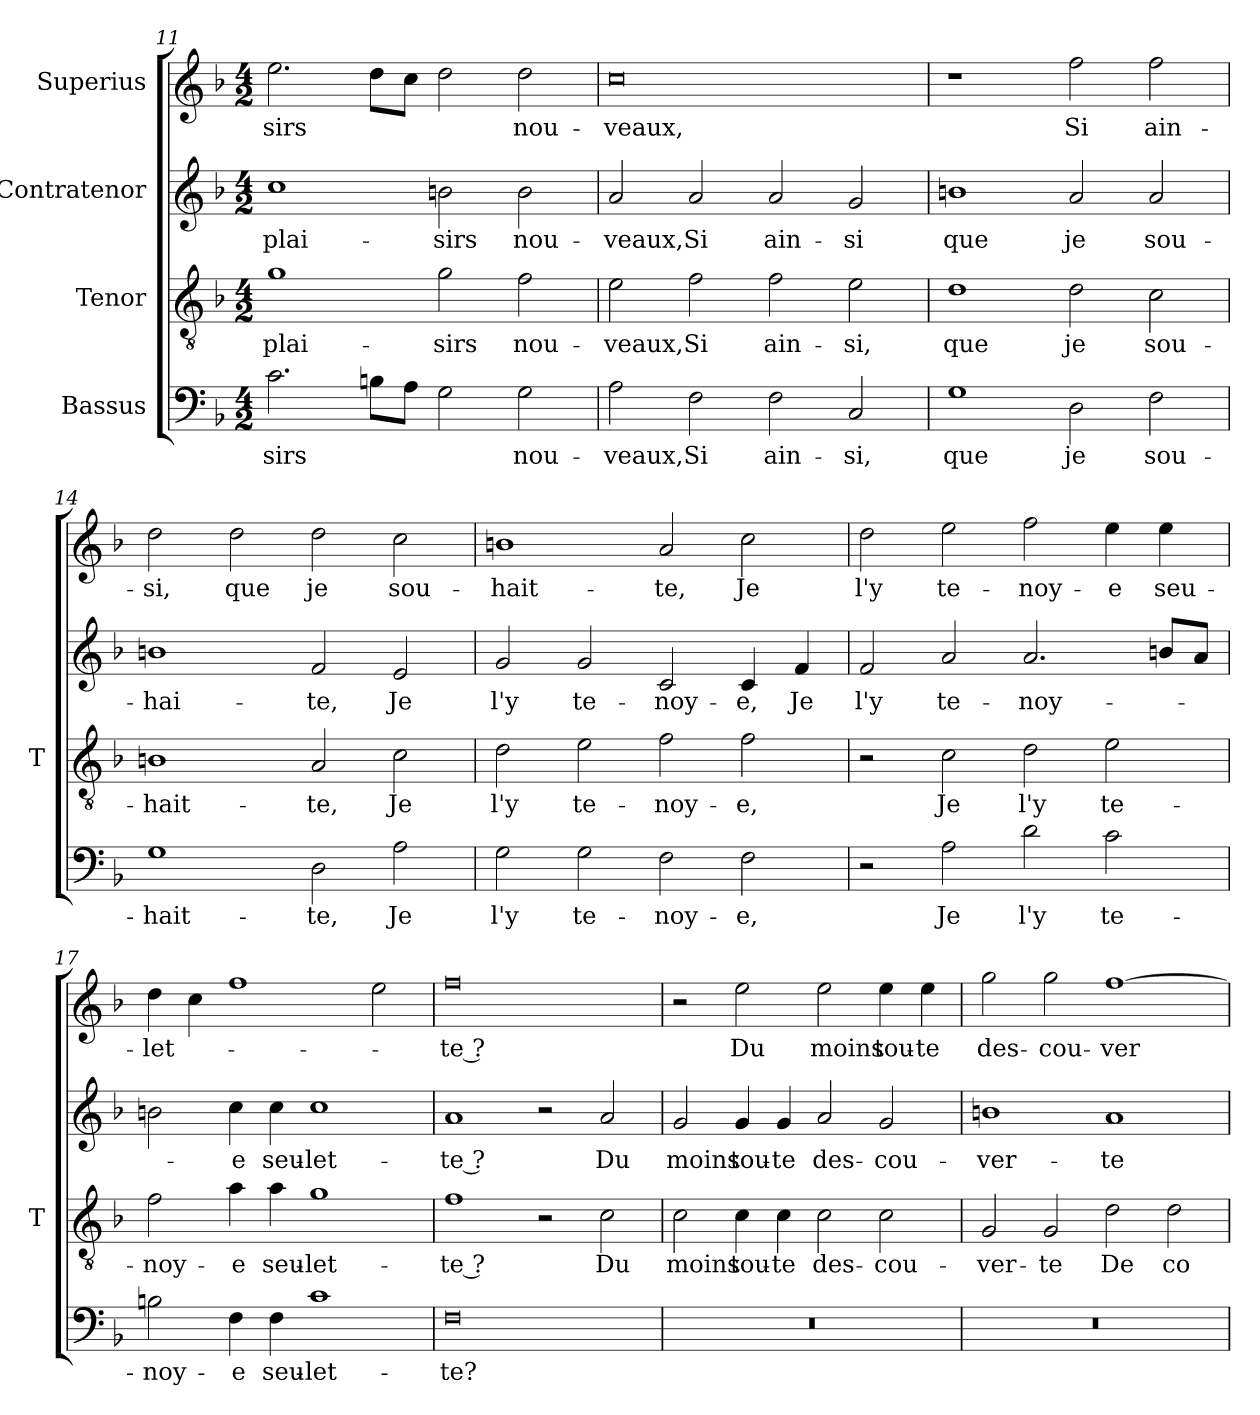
**kern	**text	**kern	**text	**kern	**text	**kern	**text
*part4	*part4	*part3	*part3	*part2	*part2	*part1	*part1
*staff4	*staff4	*staff3	*staff3	*staff2	*staff2	*staff1	*staff1
*I"Bassus	*	*I"Tenor	*	*I"Contratenor	*	*I"Superius	*
*	*	*I'T	*	*	*	*	*
*clefF4	*	*clefGv2	*	*clefG2	*	*clefG2	*
*k[b-]	*	*k[b-]	*	*k[b-]	*	*k[b-]	*
*M4/2	*	*M4/2	*	*M4/2	*	*M4/2	*
=11	=11	=11	=11	=11	=11	=11	=11
2.c	-sirs	1g	plai-	1cc	plai-	2.ee	-sirs
8BnL	.	.	.	.	.	8ddL	.
8AJ	.	.	.	.	.	8ccJ	.
2G	.	2gi	-sirs	2bn	-sirs	2dd	.
2G	nou-	2f	nou-	2b	nou-	2dd	nou-
=12	=12	=12	=12	=12	=12	=12	=12
2A	-veaux,	2e	-veaux,	2a	-veaux,	0cc	-veaux,
2F	-Si	2f	-Si	2a	-Si	.	.
2F	ain-	2f	ain-	2a	ain-	.	.
2C	-si,	2e	-si,	2g	-si	.	.
=13	=13	=13	=13	=13	=13	=13	=13
1G	-que	1d	-que	1bn	-que	1r	.
2D	-je	2d	-je	2a	-je	2ff	-Si
2F	sou-	2c	sou-	2a	sou-	2ff	ain-
=14	=14	=14	=14	=14	=14	=14	=14
1G	hait-	1Bn	hait-	1bn	hai-	2dd	-si,
.	.	.	.	.	.	2dd	-que
2D	-te,	2A	-te,	2f	-te,	2dd	-je
2A	-Je	2c	-Je	2e	-Je	2cc	sou-
=15	=15	=15	=15	=15	=15	=15	=15
2G	-l'y	2d	-l'y	2g	-l'y	1bn	hait-
2G	te-	2e	te-	2g	te-	.	.
2F	noy-	2f	noy-	2c	noy-	2a	-te,
2F	-e,	2f	-e,	4c	-e,	2cc	-Je
.	.	.	.	4f	-Je	.	.
=16	=16	=16	=16	=16	=16	=16	=16
2r	.	2r	.	2f	-l'y	2dd	-l'y
2A	-Je	2c	-Je	2a	te-	2ee	te-
2d	-l'y	2d	-l'y	2.a	noy-	2ff	noy-
2c	te-	2e	te-	.	.	4ee	-e
.	.	.	.	8bnL	.	4ee	seu-
.	.	.	.	8aJ	.	.	.
=17	=17	=17	=17	=17	=17	=17	=17
2Bn	noy-	2f	noy-	2bn	.	4dd	let-
.	.	.	.	.	.	4cc	.
4F	-e	4a	-e	4cc	-e	1ff	.
4F	seu-	4a	seu-	4cc	seu-	.	.
1c	let-	1g	let-	1cc	let-	.	.
.	.	.	.	.	.	2ee	.
=18	=18	=18	=18	=18	=18	=18	=18
0F	-te?	1f	-te ?	1a	-te ?	0ff	-te ?
.	.	2r	.	2r	.	.	.
.	.	2c	-Du	2a	-Du	.	.
=19	=19	=19	=19	=19	=19	=19	=19
0r	.	2c	-moins	2g	-moins	2r	.
.	.	4c	tou-	4g	tou-	2ee	-Du
.	.	4c	-te	4g	-te	.	.
.	.	2c	des-	2a	des-	2ee	-moins
.	.	2c	cou-	2g	cou-	4ee	tou-
.	.	.	.	.	.	4ee	-te
=20	=20	=20	=20	=20	=20	=20	=20
0r	.	2G	ver-	1bn	ver-	2gg	des-
.	.	2G	-te	.	.	2gg	cou-
.	.	2d	-De	1a	-te	[1ff	ver-
.	.	2d	co-	.	.	.	.
=	=	=	=	=	=	=	=
*-	*-	*-	*-	*-	*-	*-	*-
